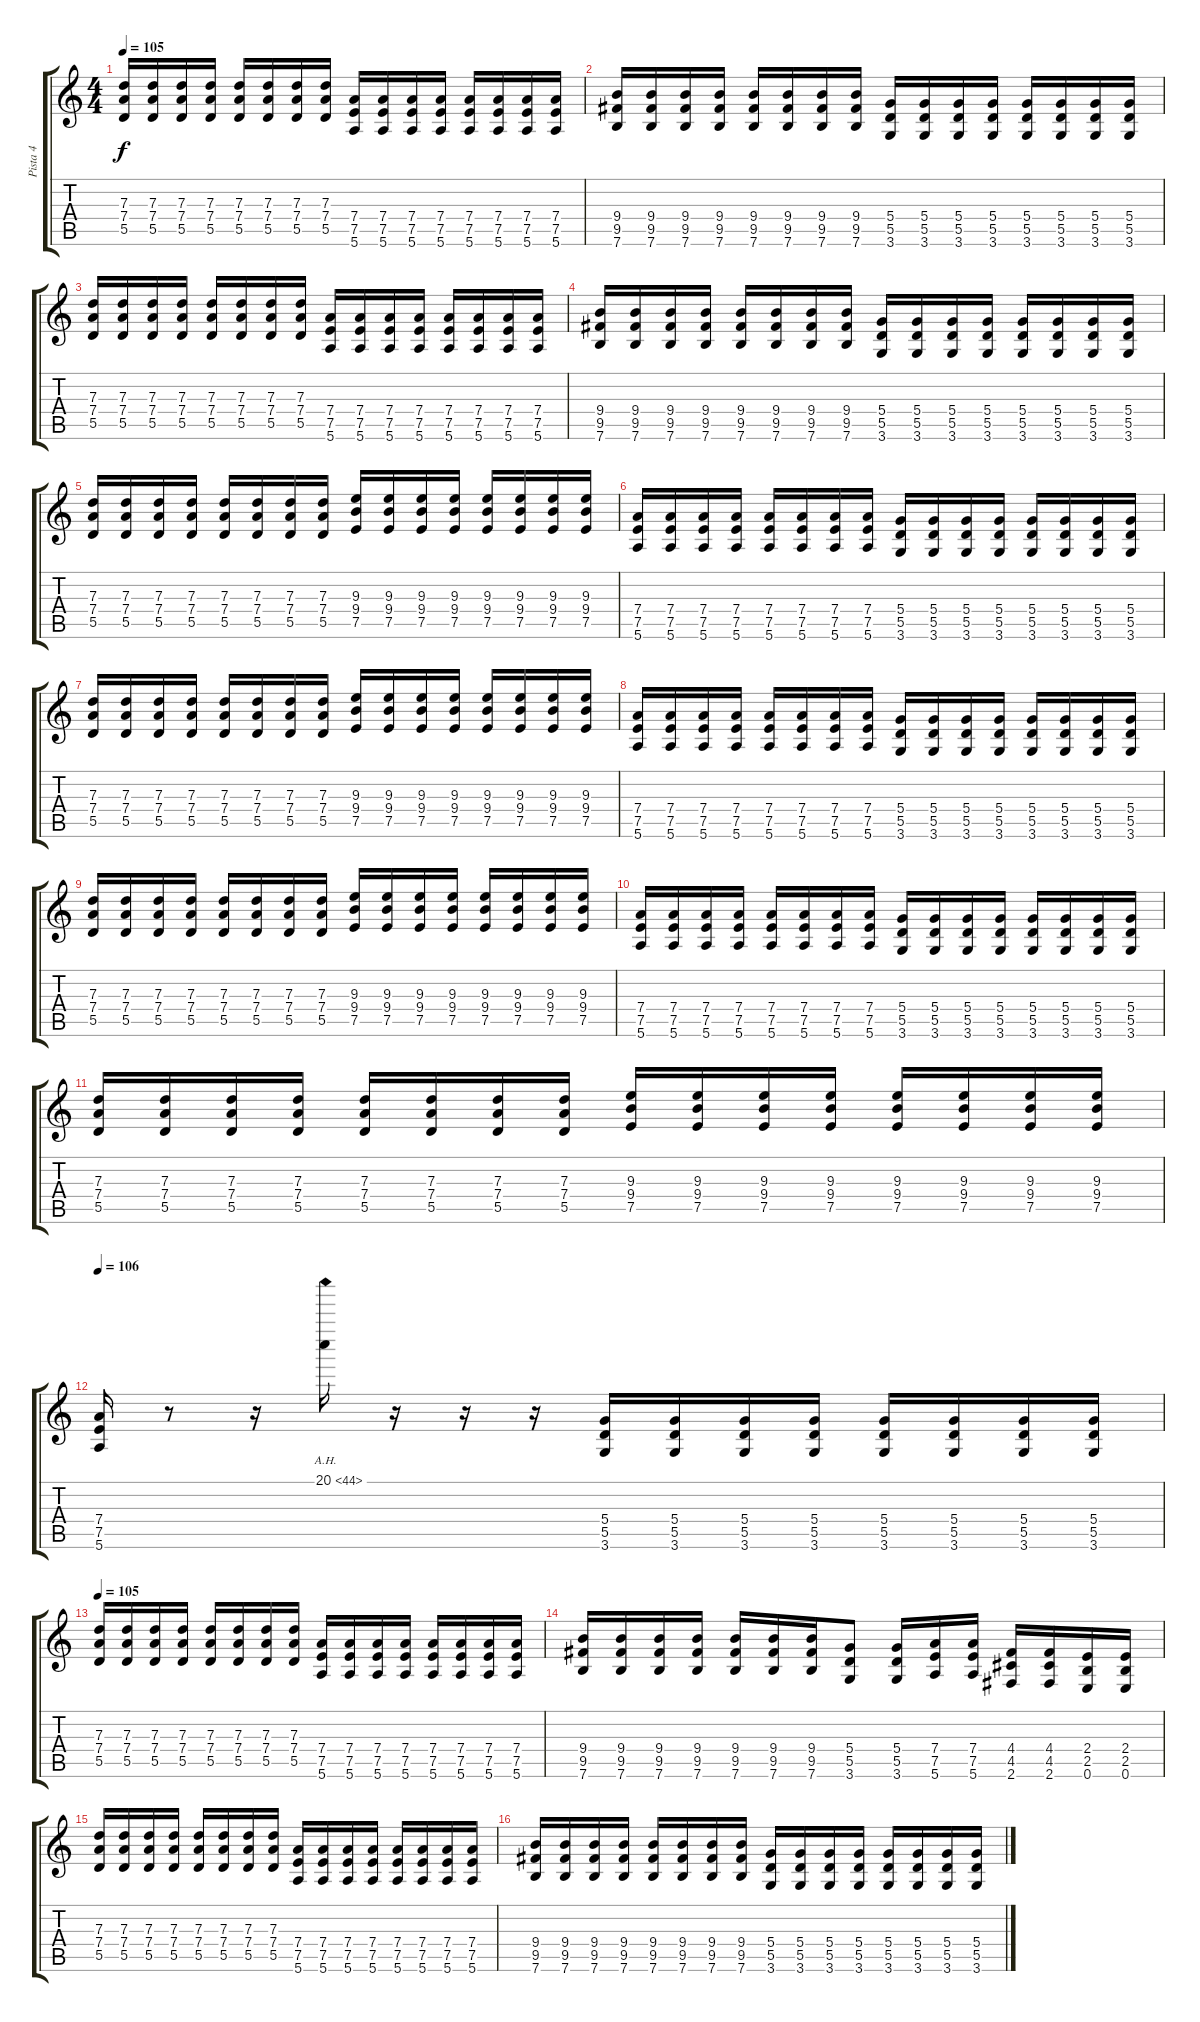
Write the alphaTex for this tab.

\track ("Pista 4" "Pista 4") {instrument distortionguitar}
\staff {score tabs}
\tuning (E4 B3 G3 D3 A2 E2) {hide}
\ts (4 4)
\tempo 105
\clef g2
\ks c
(7.3 7.4 5.5).16{dy f} (7.3 7.4 5.5).16 (7.3 7.4 5.5).16 (7.3 7.4 5.5).16 (7.3 7.4 5.5).16 (7.3 7.4 5.5).16 (7.3 7.4 5.5).16 (7.3 7.4 5.5).16 (7.4 7.5 5.6).16 (7.4 7.5 5.6).16 (7.4 7.5 5.6).16 (7.4 7.5 5.6).16 (7.4 7.5 5.6).16 (7.4 7.5 5.6).16 (7.4 7.5 5.6).16 (7.4 7.5 5.6).16 |
(9.4 9.5 7.6).16 (9.4 9.5 7.6).16 (9.4 9.5 7.6).16 (9.4 9.5 7.6).16 (9.4 9.5 7.6).16 (9.4 9.5 7.6).16 (9.4 9.5 7.6).16 (9.4 9.5 7.6).16 (5.4 5.5 3.6).16 (5.4 5.5 3.6).16 (5.4 5.5 3.6).16 (5.4 5.5 3.6).16 (5.4 5.5 3.6).16 (5.4 5.5 3.6).16 (5.4 5.5 3.6).16 (5.4 5.5 3.6).16 |
(7.3 7.4 5.5).16 (7.3 7.4 5.5).16 (7.3 7.4 5.5).16 (7.3 7.4 5.5).16 (7.3 7.4 5.5).16 (7.3 7.4 5.5).16 (7.3 7.4 5.5).16 (7.3 7.4 5.5).16 (7.4 7.5 5.6).16 (7.4 7.5 5.6).16 (7.4 7.5 5.6).16 (7.4 7.5 5.6).16 (7.4 7.5 5.6).16 (7.4 7.5 5.6).16 (7.4 7.5 5.6).16 (7.4 7.5 5.6).16 |
(9.4 9.5 7.6).16 (9.4 9.5 7.6).16 (9.4 9.5 7.6).16 (9.4 9.5 7.6).16 (9.4 9.5 7.6).16 (9.4 9.5 7.6).16 (9.4 9.5 7.6).16 (9.4 9.5 7.6).16 (5.4 5.5 3.6).16 (5.4 5.5 3.6).16 (5.4 5.5 3.6).16 (5.4 5.5 3.6).16 (5.4 5.5 3.6).16 (5.4 5.5 3.6).16 (5.4 5.5 3.6).16 (5.4 5.5 3.6).16 |
(7.3 7.4 5.5).16 (7.3 7.4 5.5).16 (7.3 7.4 5.5).16 (7.3 7.4 5.5).16 (7.3 7.4 5.5).16 (7.3 7.4 5.5).16 (7.3 7.4 5.5).16 (7.3 7.4 5.5).16 (9.3 9.4 7.5).16 (9.3 9.4 7.5).16 (9.3 9.4 7.5).16 (9.3 9.4 7.5).16 (9.3 9.4 7.5).16 (9.3 9.4 7.5).16 (9.3 9.4 7.5).16 (9.3 9.4 7.5).16 |
(7.4 7.5 5.6).16 (7.4 7.5 5.6).16 (7.4 7.5 5.6).16 (7.4 7.5 5.6).16 (7.4 7.5 5.6).16 (7.4 7.5 5.6).16 (7.4 7.5 5.6).16 (7.4 7.5 5.6).16 (5.4 5.5 3.6).16 (5.4 5.5 3.6).16 (5.4 5.5 3.6).16 (5.4 5.5 3.6).16 (5.4 5.5 3.6).16 (5.4 5.5 3.6).16 (5.4 5.5 3.6).16 (5.4 5.5 3.6).16 |
(7.3 7.4 5.5).16 (7.3 7.4 5.5).16 (7.3 7.4 5.5).16 (7.3 7.4 5.5).16 (7.3 7.4 5.5).16 (7.3 7.4 5.5).16 (7.3 7.4 5.5).16 (7.3 7.4 5.5).16 (9.3 9.4 7.5).16 (9.3 9.4 7.5).16 (9.3 9.4 7.5).16 (9.3 9.4 7.5).16 (9.3 9.4 7.5).16 (9.3 9.4 7.5).16 (9.3 9.4 7.5).16 (9.3 9.4 7.5).16 |
(7.4 7.5 5.6).16 (7.4 7.5 5.6).16 (7.4 7.5 5.6).16 (7.4 7.5 5.6).16 (7.4 7.5 5.6).16 (7.4 7.5 5.6).16 (7.4 7.5 5.6).16 (7.4 7.5 5.6).16 (5.4 5.5 3.6).16 (5.4 5.5 3.6).16 (5.4 5.5 3.6).16 (5.4 5.5 3.6).16 (5.4 5.5 3.6).16 (5.4 5.5 3.6).16 (5.4 5.5 3.6).16 (5.4 5.5 3.6).16 |
(7.3 7.4 5.5).16 (7.3 7.4 5.5).16 (7.3 7.4 5.5).16 (7.3 7.4 5.5).16 (7.3 7.4 5.5).16 (7.3 7.4 5.5).16 (7.3 7.4 5.5).16 (7.3 7.4 5.5).16 (9.3 9.4 7.5).16 (9.3 9.4 7.5).16 (9.3 9.4 7.5).16 (9.3 9.4 7.5).16 (9.3 9.4 7.5).16 (9.3 9.4 7.5).16 (9.3 9.4 7.5).16 (9.3 9.4 7.5).16 |
(7.4 7.5 5.6).16 (7.4 7.5 5.6).16 (7.4 7.5 5.6).16 (7.4 7.5 5.6).16 (7.4 7.5 5.6).16 (7.4 7.5 5.6).16 (7.4 7.5 5.6).16 (7.4 7.5 5.6).16 (5.4 5.5 3.6).16 (5.4 5.5 3.6).16 (5.4 5.5 3.6).16 (5.4 5.5 3.6).16 (5.4 5.5 3.6).16 (5.4 5.5 3.6).16 (5.4 5.5 3.6).16 (5.4 5.5 3.6).16 |
(7.3 7.4 5.5).16 (7.3 7.4 5.5).16 (7.3 7.4 5.5).16 (7.3 7.4 5.5).16 (7.3 7.4 5.5).16 (7.3 7.4 5.5).16 (7.3 7.4 5.5).16 (7.3 7.4 5.5).16 (9.3 9.4 7.5).16 (9.3 9.4 7.5).16 (9.3 9.4 7.5).16 (9.3 9.4 7.5).16 (9.3 9.4 7.5).16 (9.3 9.4 7.5).16 (9.3 9.4 7.5).16 (9.3 9.4 7.5).16 |
\tempo 106
(7.4 7.5 5.6).16 r.8 r.16 20.1{ah 24}.16 r.16 r.16 r.16 (5.4 5.5 3.6).16 (5.4 5.5 3.6).16 (5.4 5.5 3.6).16 (5.4 5.5 3.6).16 (5.4 5.5 3.6).16 (5.4 5.5 3.6).16 (5.4 5.5 3.6).16 (5.4 5.5 3.6).16 |
\tempo 105
(7.3 7.4 5.5).16 (7.3 7.4 5.5).16 (7.3 7.4 5.5).16 (7.3 7.4 5.5).16 (7.3 7.4 5.5).16 (7.3 7.4 5.5).16 (7.3 7.4 5.5).16 (7.3 7.4 5.5).16 (7.4 7.5 5.6).16 (7.4 7.5 5.6).16 (7.4 7.5 5.6).16 (7.4 7.5 5.6).16 (7.4 7.5 5.6).16 (7.4 7.5 5.6).16 (7.4 7.5 5.6).16 (7.4 7.5 5.6).16 |
(9.4 9.5 7.6).16 (9.4 9.5 7.6).16 (9.4 9.5 7.6).16 (9.4 9.5 7.6).16 (9.4 9.5 7.6).16 (9.4 9.5 7.6).16 (9.4 9.5 7.6).16 (5.4 5.5 3.6).8 (5.4 5.5 3.6).16 (7.4 7.5 5.6).16 (7.4 7.5 5.6).16 (4.4 4.5 2.6).16 (4.4 4.5 2.6).16 (2.4 2.5 0.6).16 (2.4 2.5 0.6).16 |
(7.3 7.4 5.5).16 (7.3 7.4 5.5).16 (7.3 7.4 5.5).16 (7.3 7.4 5.5).16 (7.3 7.4 5.5).16 (7.3 7.4 5.5).16 (7.3 7.4 5.5).16 (7.3 7.4 5.5).16 (7.4 7.5 5.6).16 (7.4 7.5 5.6).16 (7.4 7.5 5.6).16 (7.4 7.5 5.6).16 (7.4 7.5 5.6).16 (7.4 7.5 5.6).16 (7.4 7.5 5.6).16 (7.4 7.5 5.6).16 |
(9.4 9.5 7.6).16 (9.4 9.5 7.6).16 (9.4 9.5 7.6).16 (9.4 9.5 7.6).16 (9.4 9.5 7.6).16 (9.4 9.5 7.6).16 (9.4 9.5 7.6).16 (9.4 9.5 7.6).16 (5.4 5.5 3.6).16 (5.4 5.5 3.6).16 (5.4 5.5 3.6).16 (5.4 5.5 3.6).16 (5.4 5.5 3.6).16 (5.4 5.5 3.6).16 (5.4 5.5 3.6).16 (5.4 5.5 3.6).16
